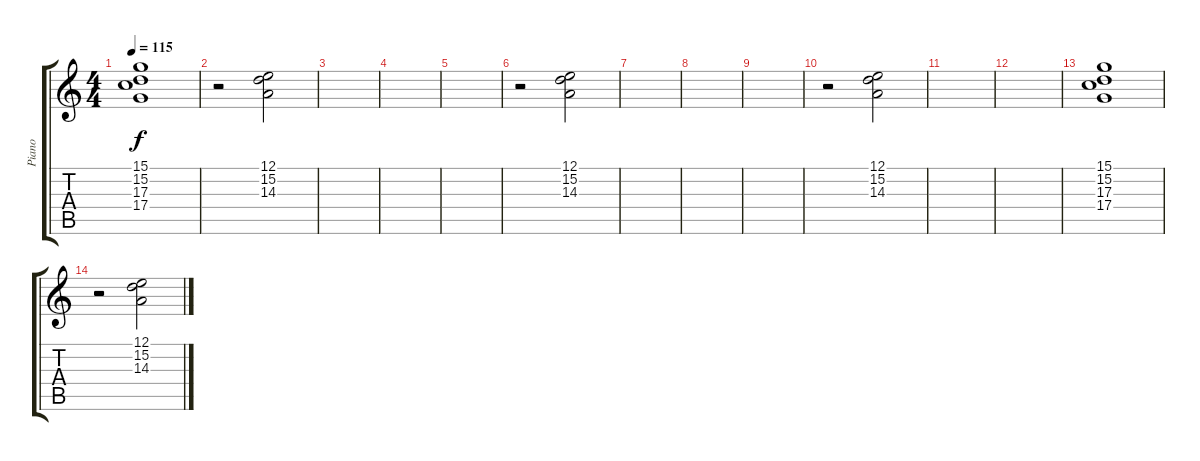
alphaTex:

\track ("Piano" "Piano") {instrument acousticgrandpiano}
\staff {score tabs}
\tuning (E4 B3 G3 D3 A2 E2) {hide}
\ts (4 4)
\tempo 115
\clef g2
\ks c
(15.1 15.2 17.3 17.4).1{dy f} |
r.2 (12.1 15.2 14.3).2 |
|
|
|
r.2 (12.1 15.2 14.3).2 |
|
|
|
r.2 (12.1 15.2 14.3).2 |
|
|
(15.1 15.2 17.3 17.4).1 |
r.2 (12.1 15.2 14.3).2
